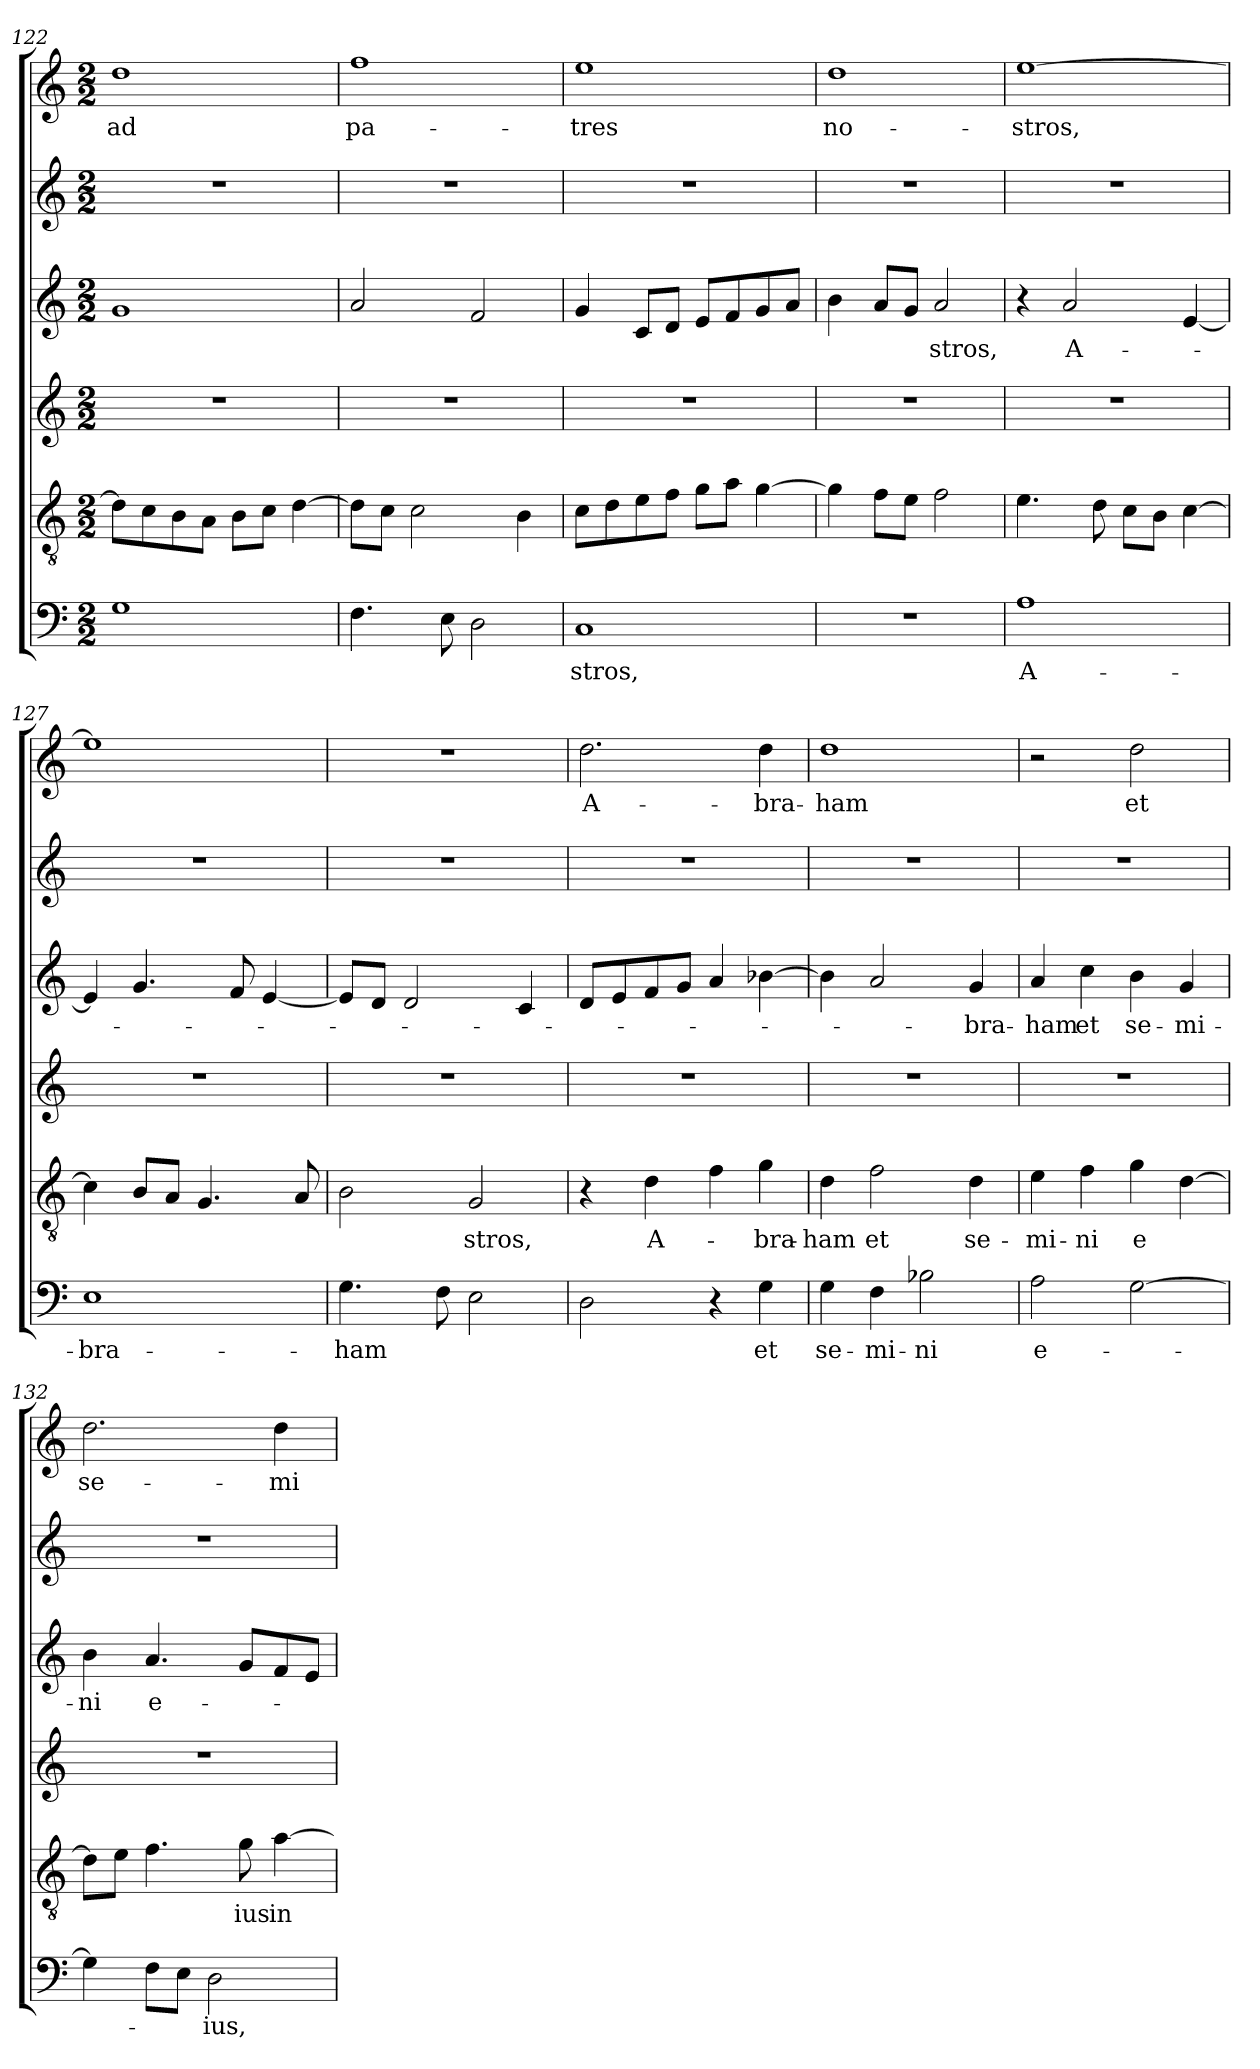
**kern	**text	**kern	**text	**kern	**kern	**text	**kern	**kern	**text
*part6	*part6	*part5	*part5	*part4	*part3	*part3	*part2	*part1	*part1
*staff6	*staff6	*staff5	*staff5	*staff4	*staff3	*staff3	*staff2	*staff1	*staff1
*clefF4	*	*clefGv2	*	*clefG2	*clefG2	*	*clefG2	*clefG2	*
*k[]	*	*k[]	*	*k[]	*k[]	*	*k[]	*k[]	*
*C:	*	*C:	*	*C:	*C:	*	*C:	*C:	*
*M2/2	*	*M2/2	*	*M2/2	*M2/2	*	*M2/2	*M2/2	*
=122	=122	=122	=122	=122	=122	=122	=122	=122	=122
!	!	!	!	!	!	!	!	!	!LO:LY:b
1G	.	8d\L]	.	1r	1g	.	1r	1dd	ad
.	.	8c\	.	.	.	.	.	.	.
.	.	8B\	.	.	.	.	.	.	.
.	.	8A\J	.	.	.	.	.	.	.
.	.	8B\L	.	.	.	.	.	.	.
.	.	8c\J	.	.	.	.	.	.	.
.	.	[4d\	.	.	.	.	.	.	.
=123	=123	=123	=123	=123	=123	=123	=123	=123	=123
!	!	!	!	!	!	!	!	!	!LO:LY:b
4.F\	.	8d\L]	.	1r	2a/	.	1r	1ff	pa-
.	.	8c\J	.	.	.	.	.	.	.
.	.	2c\	.	.	.	.	.	.	.
8E\	.	.	.	.	.	.	.	.	.
2D\	.	.	.	.	2f/	.	.	.	.
.	.	4B\	.	.	.	.	.	.	.
!!LO:LB:g=z
=124	=124	=124	=124	=124	=124	=124	=124	=124	=124
!	!LO:LY:b	!	!	!	!	!	!	!	!LO:LY:b
1C	-­stros,	8c\L	.	1r	4g/	.	1r	1ee	-­tres
.	.	8d\	.	.	.	.	.	.	.
.	.	8e\	.	.	8c/L	.	.	.	.
.	.	8f\J	.	.	8d/J	.	.	.	.
.	.	8g\L	.	.	8e/L	.	.	.	.
.	.	8a\J	.	.	8f/	.	.	.	.
.	.	[4g\	.	.	8g/	.	.	.	.
.	.	.	.	.	8a/J	.	.	.	.
=125	=125	=125	=125	=125	=125	=125	=125	=125	=125
!	!	!	!	!	!	!	!	!	!LO:LY:b
1r	.	4g\]	.	1r	4b\	.	1r	1dd	no-
.	.	8f\L	.	.	8a/L	.	.	.	.
.	.	8e\J	.	.	8g/J	.	.	.	.
!	!	!	!	!	!	!LO:LY:b	!	!	!
.	.	2f\	.	.	2a/	-stros,	.	.	.
=126	=126	=126	=126	=126	=126	=126	=126	=126	=126
!	!LO:LY:b	!	!	!	!	!	!	!	!LO:LY:b
1A	A-	4.e\	.	1r	4r	.	1r	[1ee	-stros,
!	!	!	!	!	!	!LO:LY:b	!	!	!
.	.	.	.	.	2a/	A-	.	.	.
.	.	8d\	.	.	.	.	.	.	.
.	.	8c\L	.	.	.	.	.	.	.
.	.	8B\J	.	.	.	.	.	.	.
.	.	[4c\	.	.	[4e/	.	.	.	.
=127	=127	=127	=127	=127	=127	=127	=127	=127	=127
!	!LO:LY:b	!	!	!	!	!	!	!	!
1E	-bra-	4c\]	.	1r	4e/]	.	1r	1ee]	.
.	.	8B/L	.	.	4.g/	.	.	.	.
.	.	8A/J	.	.	.	.	.	.	.
.	.	4.G/	.	.	.	.	.	.	.
.	.	.	.	.	8f/	.	.	.	.
.	.	.	.	.	[4e/	.	.	.	.
.	.	8A/	.	.	.	.	.	.	.
=128	=128	=128	=128	=128	=128	=128	=128	=128	=128
!	!LO:LY:b	!	!	!	!	!	!	!	!
4.G\	-ham	2B\	.	1r	8e/L]	.	1r	1r	.
.	.	.	.	.	8d/J	.	.	.	.
.	.	.	.	.	2d/	.	.	.	.
8F\	.	.	.	.	.	.	.	.	.
!	!	!	!LO:LY:b	!	!	!	!	!	!
2E\	.	2G/	stros,	.	.	.	.	.	.
.	.	.	.	.	4c/	.	.	.	.
=129	=129	=129	=129	=129	=129	=129	=129	=129	=129
!	!	!	!	!	!	!	!	!	!LO:LY:b
2D\	.	4r	.	1r	8d/L	.	1r	2.dd\	A-
.	.	.	.	.	8e/	.	.	.	.
!	!	!	!LO:LY:b	!	!	!	!	!	!
.	.	4d\	A-	.	8f/	.	.	.	.
.	.	.	.	.	8g/J	.	.	.	.
4r	.	4f\	.	.	4a/	.	.	.	.
!	!LO:LY:b	!	!LO:LY:b	!	!	!	!	!	!LO:LY:b
4G\	et	4g\	-bra-	.	[4b-X\	.	.	4dd\	-bra-
!!LO:LB:g=z
=130	=130	=130	=130	=130	=130	=130	=130	=130	=130
!	!LO:LY:b	!	!LO:LY:b	!	!	!	!	!	!LO:LY:b
4G\	se-	4d\	-­ham	1r	4b-\]	.	1r	1dd	-­ham
!	!LO:LY:b	!	!LO:LY:b	!	!	!	!	!	!
4F\	-mi-	2f\	et	.	2a/	.	.	.	.
!	!LO:LY:b	!	!	!	!	!	!	!	!
2B-\	-ni	.	.	.	.	.	.	.	.
!	!	!	!LO:LY:b	!	!	!LO:LY:b	!	!	!
.	.	4d\	se-	.	4g/	-bra-	.	.	.
=131	=131	=131	=131	=131	=131	=131	=131	=131	=131
!	!LO:LY:b	!	!LO:LY:b	!	!	!LO:LY:b	!	!	!
2A\	e-	4e\	-mi-	1r	4a/	-ham	1r	2r	.
!	!	!	!LO:LY:b	!	!	!LO:LY:b	!	!	!
.	.	4f\	-ni	.	4cc\	et	.	.	.
!	!	!	!LO:LY:b	!	!	!LO:LY:b	!	!	!LO:LY:b
[2G\	.	4g\	e	.	4b\	se-	.	2dd\	et
!	!	!	!	!	!	!LO:LY:b	!	!	!
.	.	[4d\	.	.	4g/	-mi-	.	.	.
=132	=132	=132	=132	=132	=132	=132	=132	=132	=132
!	!	!	!	!	!	!LO:LY:b	!	!	!LO:LY:b
4G\]	.	8d\L]	.	1r	4b\	-ni	1r	2.dd\	se-
.	.	8e\J	.	.	.	.	.	.	.
!	!	!	!	!	!	!LO:LY:b	!	!	!
8F\L	.	4.f\	.	.	4.a/	e-	.	.	.
8E\J	.	.	.	.	.	.	.	.	.
!	!LO:LY:b	!	!	!	!	!	!	!	!
2D\	-ius,	.	.	.	.	.	.	.	.
!	!	!	!LO:LY:b	!	!	!	!	!	!
.	.	8g\	ius	.	8g/L	.	.	.	.
!	!	!	!LO:LY:b	!	!	!	!	!	!LO:LY:b
.	.	[4a\	in	.	8f/	.	.	4dd\	-mi-
.	.	.	.	.	8e/J	.	.	.	.
=	=	=	=	=	=	=	=	=	=
*-	*-	*-	*-	*-	*-	*-	*-	*-	*-
